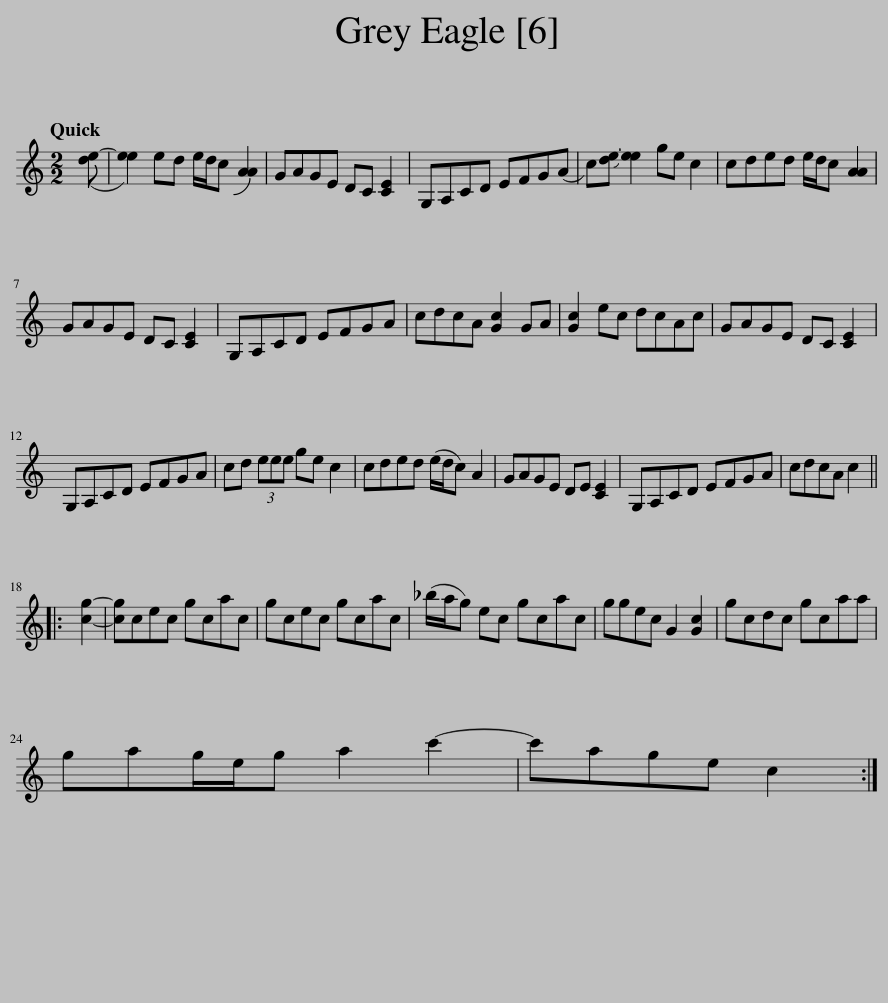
X:1
L:1/8
Q:1/4=120
M:2/2
I:linebreak $
K:C
V:1 treble
V:1
 ([de-] | [ee]2) ed e/d/c !slide![AA]2 | GAGE DC [CE]2 | G,A,CD EFG(A | c)([de-] [ee]2) ge c2 | %5
 cded e/d/c [AA]2 |$ GAGE DC [CE]2 | G,A,CD EFGA | cdcA [Gc]2 GA | [Gc]2 ec dcAc | %10
 GAGE DC [CE]2 |$ G,A,CD EFGA | cd (3eee ge c2 | cded (e/d/c) A2 | GAGE DE [CE]2 | %15
 G,A,CD EFGA | cdcA c2 |:$ [cg]2- | [cg]cec gcac | gcec gcac | %20
 (_b/a/g) ec gcac | ggec G2 [Gc]2 | gcdc gcaa |$ gag/e/g a2 c'2- | c'age c2 :| %25
